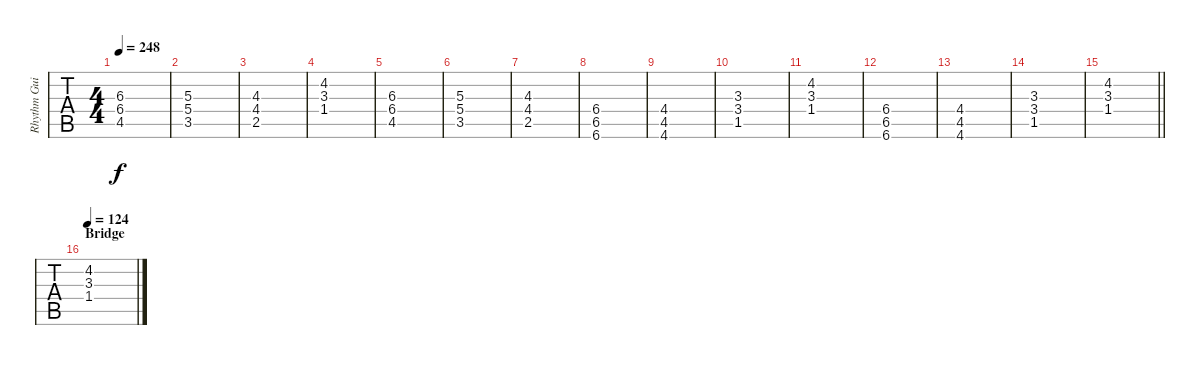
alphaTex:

\track ("Rhythm Guitar" "Rhythm Gui") {instrument distortionguitar}
\staff {tabs}
\tuning (E4 B3 G3 D3 A2 D2) {hide}
\ts (4 4)
\tempo 248
\clef g2
\ks c
(6.3 6.4 4.5).1{dy f} |
(5.3 5.4 3.5).1 |
(4.3 4.4 2.5).1 |
(4.2 3.3 1.4).1 |
(6.3 6.4 4.5).1 |
(5.3 5.4 3.5).1 |
(4.3 4.4 2.5).1 |
(6.4 6.5 6.6).1 |
(4.4 4.5 4.6).1 |
(3.3 3.4 1.5).1 |
(4.2 3.3 1.4).1 |
(6.4 6.5 6.6).1 |
(4.4 4.5 4.6).1 |
(3.3 3.4 1.5).1 |
\barLineRight lightlight
(4.2 3.3 1.4).1 |
\section ("" "Bridge")
\tempo 124
(4.2 3.3 1.4).1
